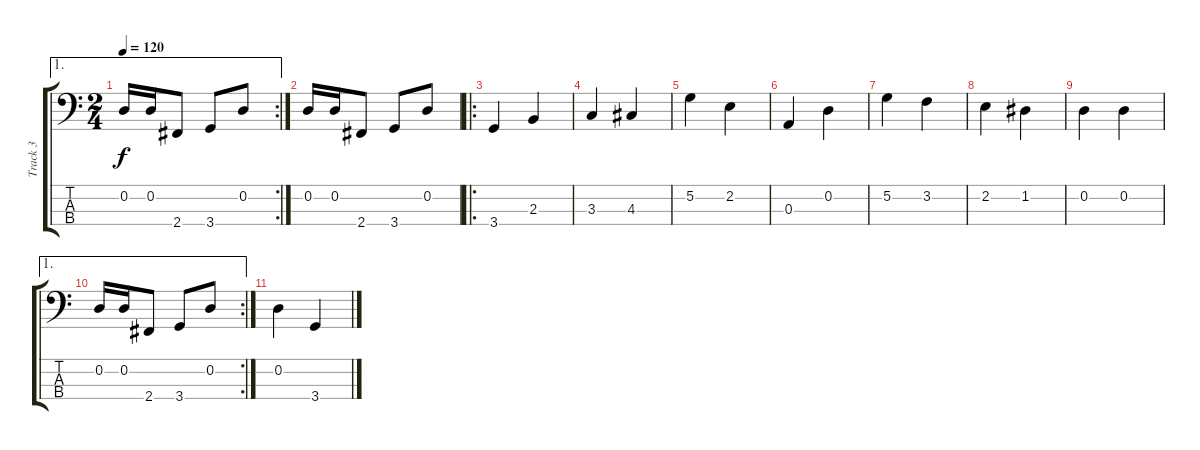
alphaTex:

\track ("Track 3" "Track 3") {instrument acousticbass}
\staff {score tabs}
\tuning (G2 D2 A1 E1) {hide}
\ae 1
\rc 2
\ts (2 4)
\tempo 120
\clef f4
\ks c
0.2.16{dy f} 0.2.16 2.4.8 3.4.8 0.2.8 |
0.2.16 0.2.16 2.4.8 3.4.8 0.2.8 |
\ro
3.4.4 2.3.4 |
3.3.4 4.3.4 |
5.2.4 2.2.4 |
0.3.4 0.2.4 |
5.2.4 3.2.4 |
2.2.4 1.2.4 |
0.2.4 0.2.4 |
\ae 1
\rc 2
0.2.16 0.2.16 2.4.8 3.4.8 0.2.8 |
0.2.4 3.4.4
